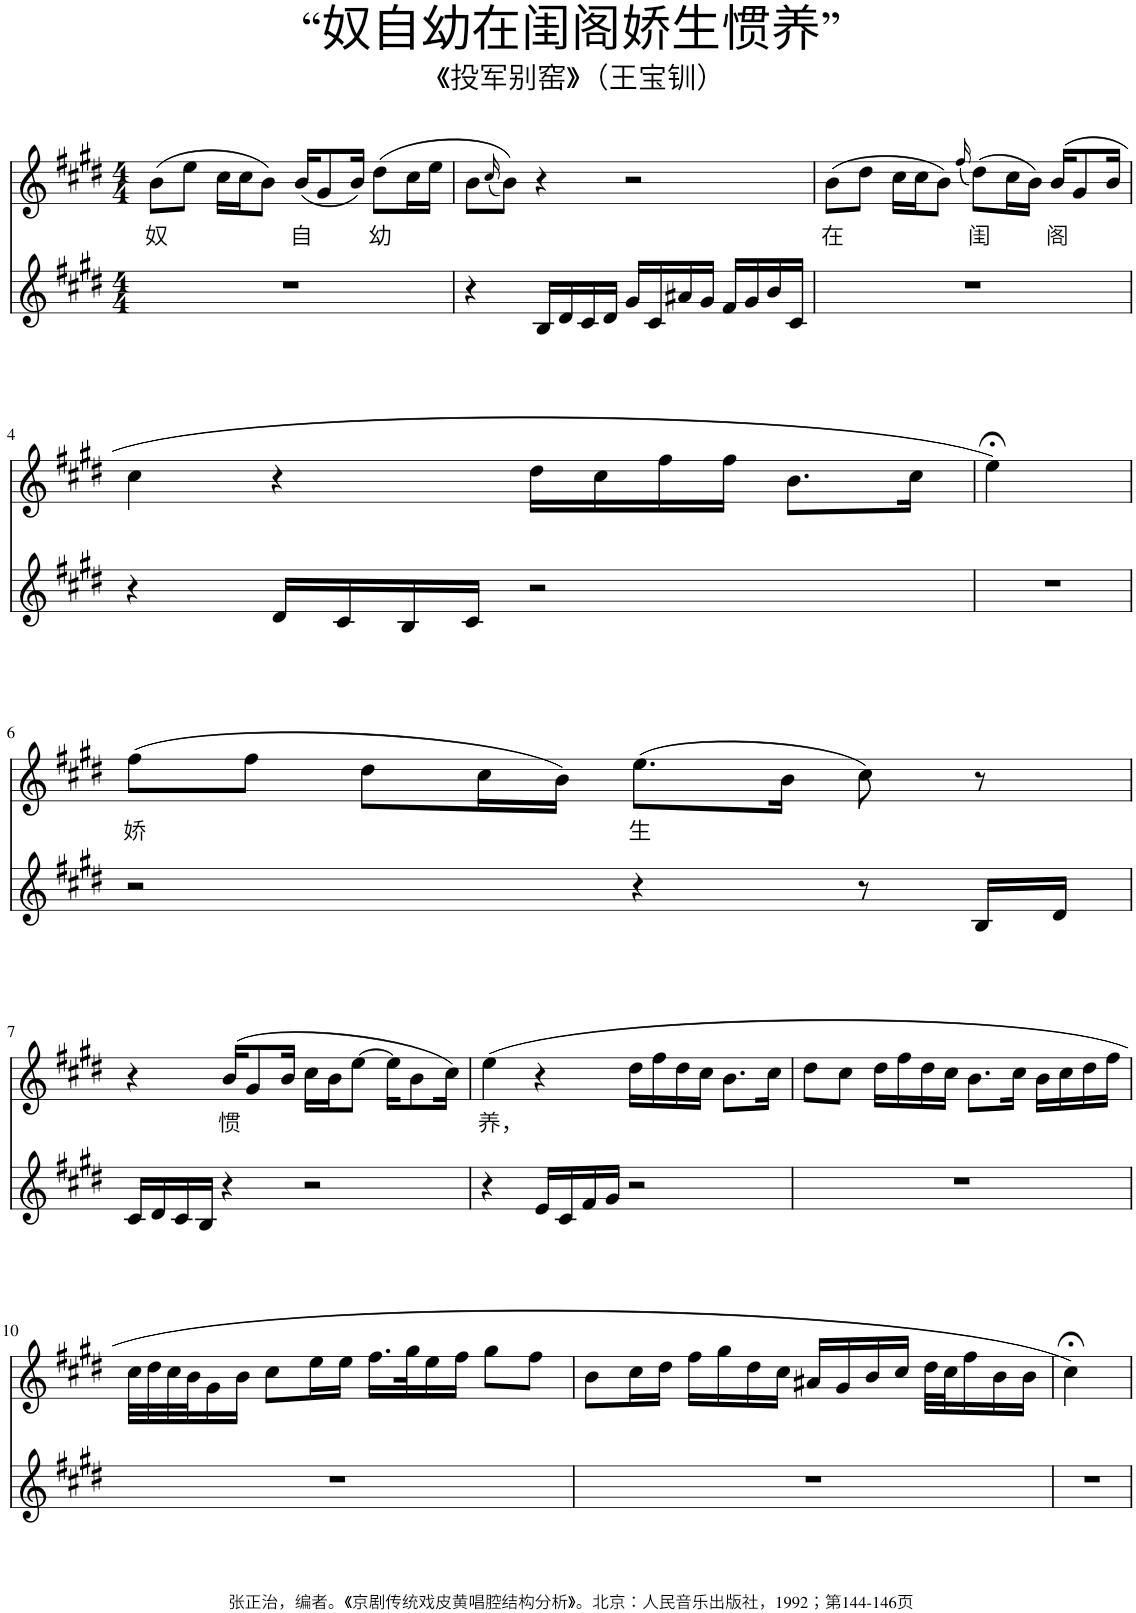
**kern	**kern	**text
*part2	*part1	*part1
*staff2	*staff1	*staff1
*I"Piano	*I"Piano	*
*I'Pno	*I'Pno	*
*clefG2	*clefG2	*
*k[f#c#g#d#]	*k[f#c#g#d#]	*
*M4/4	*M4/4	*
=1	=1	=1
!	!	!LO:LY:b
1r	(8b\L	奴
.	8ee\J	.
.	16cc#\LL	.
.	16cc#\J	.
.	8b\J)	.
!	!	!LO:LY:b
.	(16b/KL	自
.	8g#/	.
.	16b/Jk)	.
!	!	!LO:LY:b
.	(8dd#\L	幼
.	16cc#\L	.
.	16ee\JJ	.
=2	=2	=2
4r	8b\L	.
.	(16qcc#/	.
.	8b\J))	.
16B/LL	4r	.
16d#/	.	.
16c#/	.	.
16d#/JJ	.	.
16g#/LL	2r	.
16c#/	.	.
16a#X/	.	.
16g#/JJ	.	.
16f#/LL	.	.
16g#/	.	.
16b/	.	.
16c#/JJ	.	.
=3	=3	=3
!	!	!LO:LY:b
1r	(8b\L	在
.	8dd#\J	.
.	16cc#\LL	.
.	16cc#\J	.
.	8b\J)	.
.	(16qff#/	.
!	!	!LO:LY:b
.	(8dd#\L)	闺
.	16cc#\L	.
.	16b\JJ)	.
!	!	!LO:LY:b
.	(16b/KL	阁
.	8g#/	.
.	16b/Jk	.
!!LO:LB:g=z
=4	=4	=4
4r	4cc#\	.
16d#/LL	4r	.
16c#/	.	.
16B/	.	.
16c#/JJ	.	.
2r	16dd#\LL	.
.	16cc#\	.
.	16ff#\	.
.	16ff#\JJ	.
.	8.b\L	.
.	16cc#\Jk	.
=5	=5	=5
1r	4ee;<\)	.
.	2.ryy	.
!!LO:LB:g=z
=6	=6	=6
!	!	!LO:LY:b
2r	(8ff#\L	娇
.	8ff#\J	.
.	8dd#\L	.
.	16cc#\L	.
.	16b\JJ)	.
!	!	!LO:LY:b
4r	(8.ee\L	生
.	16b\Jk	.
8r	8cc#\)	.
16B/LL	8r	.
16d#/JJ	.	.
!!LO:LB:g=z
=7	=7	=7
16c#/LL	4r	.
16d#/	.	.
16c#/	.	.
16B/JJ	.	.
!	!	!LO:LY:b
4r	(16b/KL	惯
.	8g#/	.
.	16b/Jk	.
2r	16cc#\LL	.
.	16b\J	.
.	[8ee\J	.
.	16ee\KL]	.
.	8b\	.
.	16cc#\Jk)	.
=8	=8	=8
!	!	!LO:LY:b
4r	(4ee\	养，
16e/LL	4r	.
16c#/	.	.
16f#/	.	.
16g#/JJ	.	.
2r	16dd#\LL	.
.	16ff#\	.
.	16dd#\	.
.	16cc#\JJ	.
.	8.b\L	.
.	16cc#\Jk	.
=9	=9	=9
1r	8dd#\L	.
.	8cc#\J	.
.	16dd#\LL	.
.	16ff#\	.
.	16dd#\	.
.	16cc#\JJ	.
.	8.b\L	.
.	16cc#\Jk	.
.	16b\LL	.
.	16cc#\	.
.	16dd#\	.
.	16ff#\JJ	.
!!LO:LB:g=z
=10	=10	=10
1r	32cc#\LLL	.
.	32dd#\	.
.	32cc#\	.
.	32b\J	.
.	16g#\	.
.	16b\JJ	.
.	8cc#\L	.
.	16ee\L	.
.	16ee\JJ	.
.	16.ff#\LL	.
.	32gg#\K	.
.	16ee\	.
.	16ff#\JJ	.
.	8gg#\L	.
.	8ff#\J	.
=11	=11	=11
1r	8b\L	.
.	16cc#\L	.
.	16dd#\JJ	.
.	16ff#\LL	.
.	16gg#\	.
.	16dd#\	.
.	16cc#\JJ	.
.	16a#X/LL	.
.	16g#/	.
.	16b/	.
.	16cc#/JJ	.
.	32dd#\LLL	.
.	32cc#\J	.
.	16ff#\	.
.	16b\	.
.	16b\JJ	.
=12	=12	=12
1r	4cc#;<\)	.
.	2.ryy	.
=	=	=
*-	*-	*-
